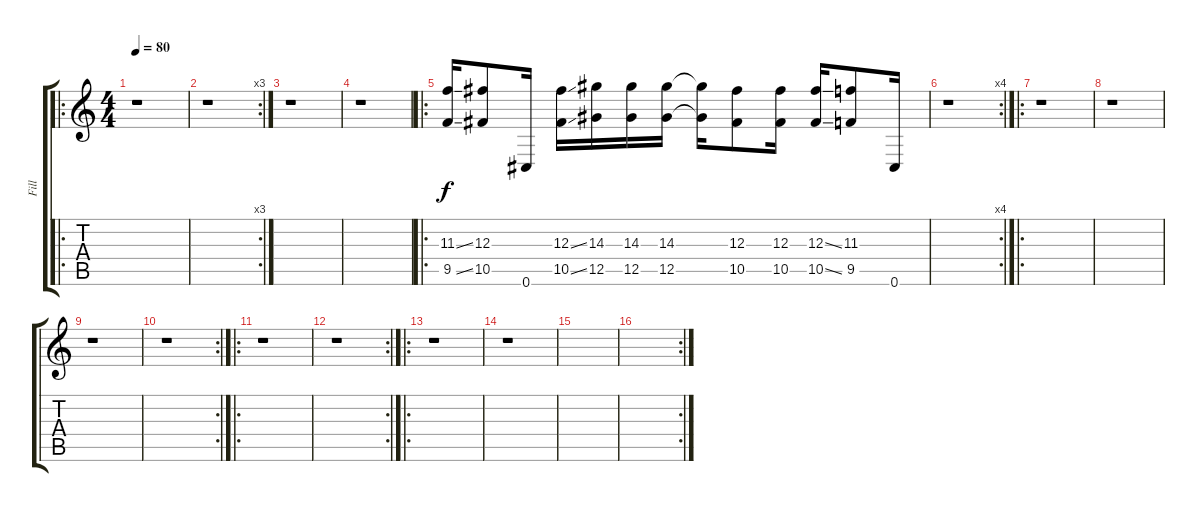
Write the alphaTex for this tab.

\track ("Fill" "Fill") {instrument distortionguitar}
\staff {score tabs}
\tuning (Eb4 Bb3 Gb3 Db3 Ab2 Db2) {hide}
\ro
\ts (4 4)
\tempo 80
\clef g2
\ks c
r.1{dy f instrument distortionguitar} |
\rc 3
r.1 |
r.1 |
r.1 |
\ro
(11.3{ss} 9.5{ss}).16 (12.3 10.5).8 0.6.16 (12.3{ss} 10.5{ss}).16 (14.3 12.5).16 (14.3 12.5).16 (14.3 12.5).16 (14.3{t} 12.5{t}).16 (12.3 10.5).8 (12.3 10.5).16 (12.3{ss} 10.5{ss}).16 (11.3 9.5).8 0.6.16 |
\rc 4
r.1 |
\ro
r.1 |
r.1 |
r.1 |
\rc 2
r.1 |
\ro
r.1 |
\rc 2
r.1 |
\ro
r.1 |
r.1 |
|
\rc 2
